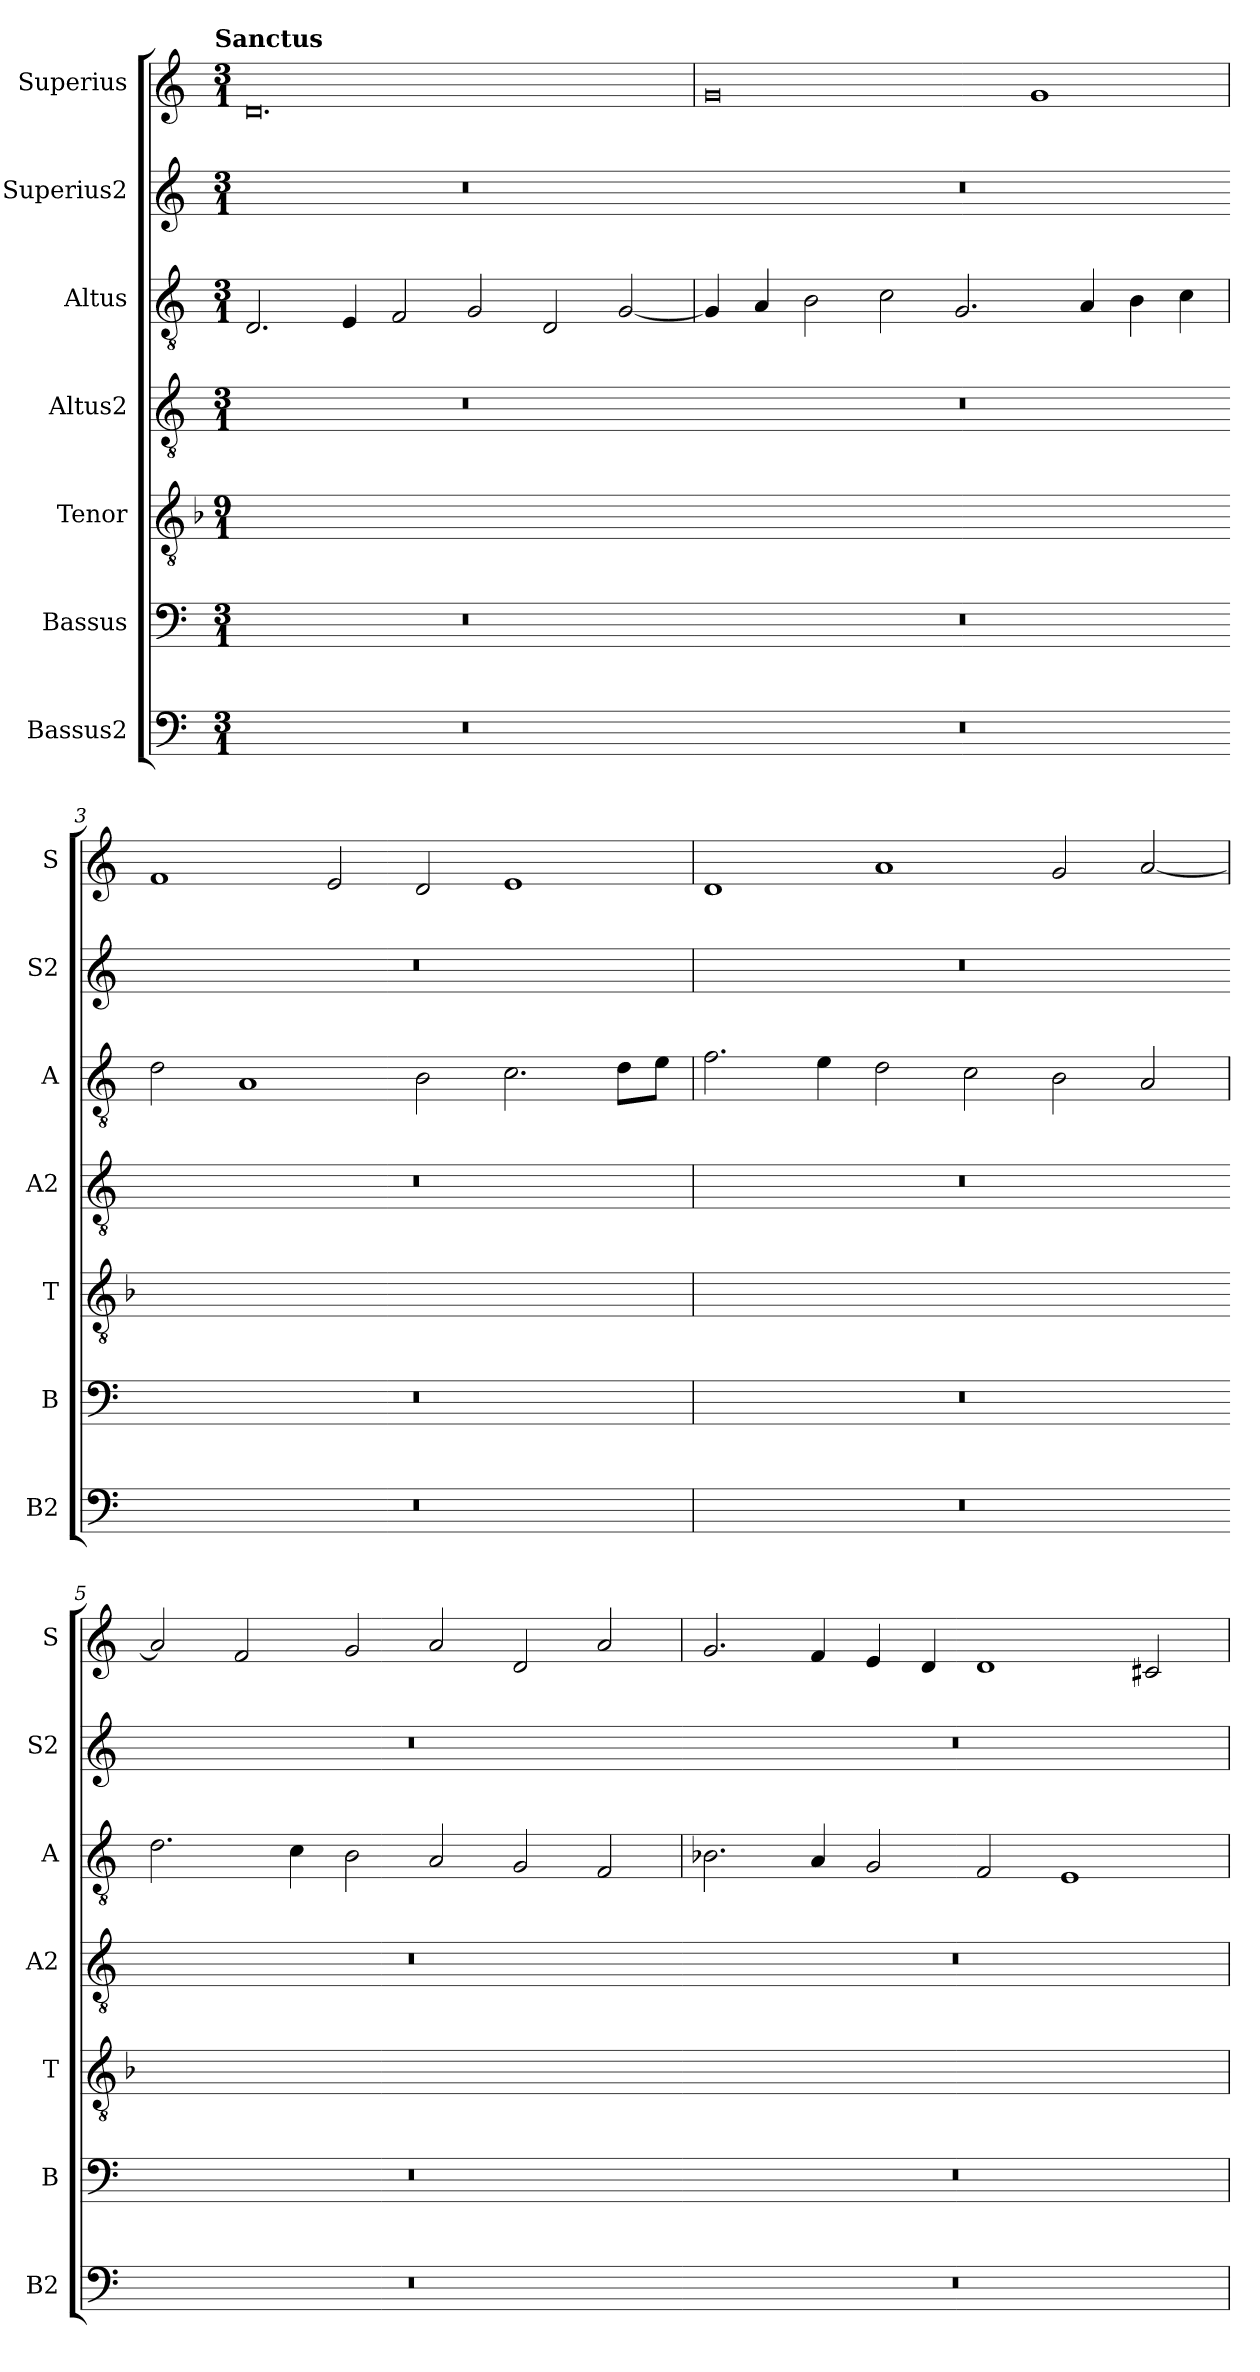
**kern	**kern	**kern	**kern	**kern	**kern	**kern
*part7	*part6	*part5	*part4	*part3	*part2	*part1
*staff7	*staff6	*staff5	*staff4	*staff3	*staff2	*staff1
*I"Bassus2	*I"Bassus	*I"Tenor	*I"Altus2	*I"Altus	*I"Superius2	*I"Superius
*I'B2	*I'B	*I'T	*I'A2	*I'A	*I'S2	*I'S
*clefF4	*clefF4	*clefGv2	*clefGv2	*clefGv2	*clefG2	*clefG2
*k[]	*k[]	*k[b-]	*k[]	*k[]	*k[]	*k[]
!!LO:TX:omd:t=Sanctus
*M3/1	*M3/1	*M9/1	*M3/1	*M3/1	*M3/1	*M3/1
=1	=1	=1	=1	=1	=1	=1
!	!	!LO:N:vis=1.	!	!	!	!
0.r	0.r	0.r	0.r	2.D/	0.r	0.d
.	.	.	.	4E/	.	.
.	.	.	.	2F/	.	.
.	.	.	.	2G/	.	.
.	.	.	.	2D/	.	.
.	.	.	.	[2G/	.	.
=2	=2	=2-	=2	=2	=2	=2
!	!	!LO:N:vis=1.	!	!	!	!
0.r	0.r	0.r	0.r	4G/]	0.r	0g
.	.	.	.	4A/	.	.
.	.	.	.	2B\	.	.
.	.	.	.	2c\	.	.
.	.	.	.	2.G/	.	.
.	.	.	.	.	.	1g
.	.	.	.	4A/	.	.
.	.	.	.	4B\	.	.
.	.	.	.	4c\	.	.
=3	=3	=3-	=3	=3	=3	=3
!	!	!LO:N:vis=1.	!	!	!	!
0.r	0.r	0.r	0.r	2d\	0.r	1f
.	.	.	.	1A	.	.
.	.	.	.	.	.	2e/
.	.	.	.	2B\	.	2d/
.	.	.	.	2.c\	.	1e
.	.	.	.	8d\L	.	.
.	.	.	.	8e\J	.	.
=4	=4	=4	=4	=4	=4	=4
!	!	!LO:N:vis=1.	!	!	!	!
0.r	0.r	0.r	0.r	2.f\	0.r	1d
.	.	.	.	4e\	.	.
.	.	.	.	2d\	.	1a
.	.	.	.	2c\	.	.
.	.	.	.	2B\	.	2g/
.	.	.	.	2A/	.	[2a/
=5	=5	=5-	=5	=5	=5	=5
!	!	!LO:N:vis=1.	!	!	!	!
0.r	0.r	0.r	0.r	2.d\	0.r	2a/]
.	.	.	.	.	.	2f/
.	.	.	.	4c\	.	.
.	.	.	.	2B\	.	2g/
.	.	.	.	2A/	.	2a/
.	.	.	.	2G/	.	2d/
.	.	.	.	2F/	.	2a/
=6	=6	=6-	=6	=6	=6	=6
!	!	!LO:N:vis=1.	!	!	!	!
0.r	0.r	0.r	0.r	2.B-X\	0.r	2.g/
.	.	.	.	4A/	.	4f/
.	.	.	.	2G/	.	4e/
.	.	.	.	.	.	4d/
.	.	.	.	2F/	.	1d
.	.	.	.	1E	.	.
.	.	.	.	.	.	2c#X/
=	=	=	=	=	=	=
*-	*-	*-	*-	*-	*-	*-
